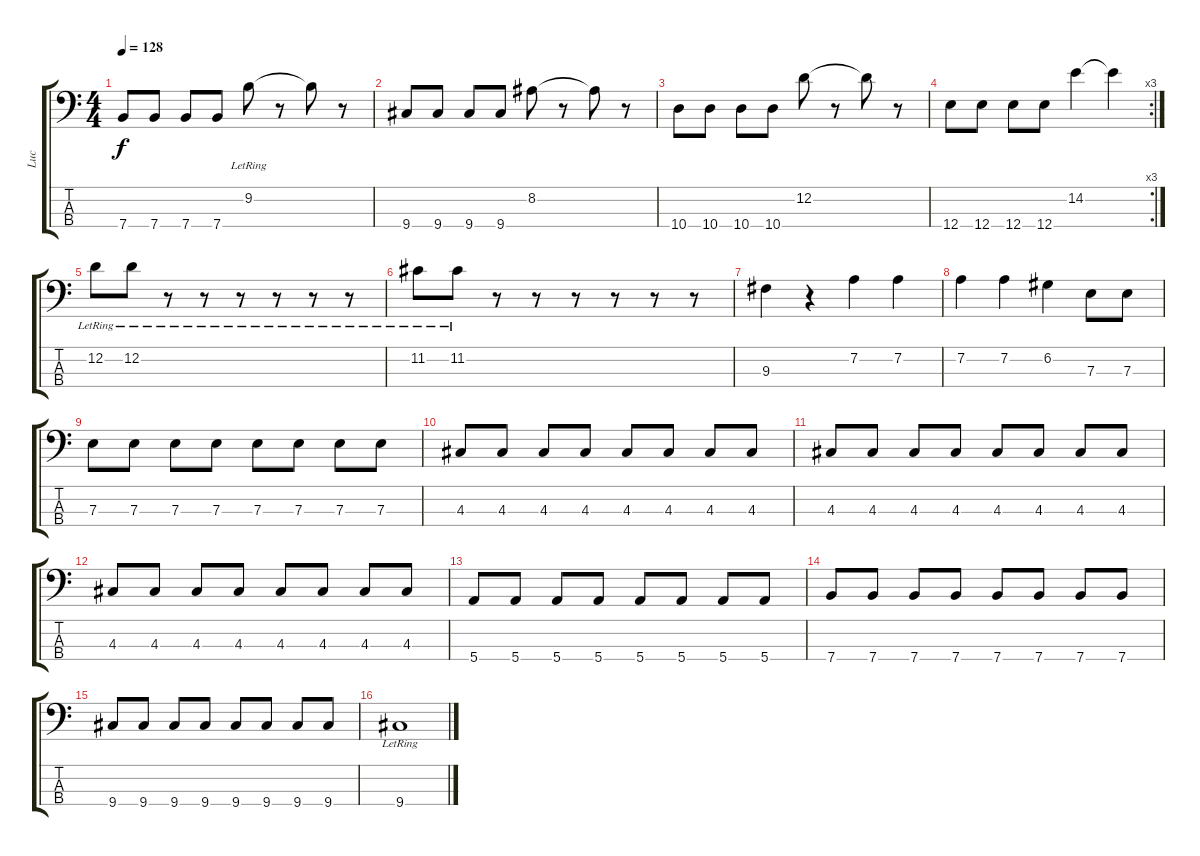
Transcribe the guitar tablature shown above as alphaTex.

\track ("Luc" "Luc") {instrument electricbassfinger}
\staff {score tabs}
\tuning (G2 D2 A1 E1) {hide}
\ts (4 4)
\tempo 128
\clef f4
\ks c
7.4.8{dy f} 7.4.8 7.4.8 7.4.8 9.2{lr}.8 r.8 9.2{t}.8 r.8 |
9.4.8 9.4.8 9.4.8 9.4.8 8.2.8 r.8 8.2{t}.8 r.8 |
10.4.8 10.4.8 10.4.8 10.4.8 12.2.8 r.8 12.2{t}.8 r.8 |
\rc 3
12.4.8 12.4.8 12.4.8 12.4.8 14.2.4 14.2{t}.4 |
12.2{lr}.8 12.2{lr}.8 r.8 r.8 r.8 r.8 r.8 r.8 |
11.2{lr}.8 11.2{lr}.8 r.8 r.8 r.8 r.8 r.8 r.8 |
9.3.4 r.4 7.2.4 7.2.4 |
7.2.4 7.2.4 6.2.4 7.3.8 7.3.8 |
7.3.8 7.3.8 7.3.8 7.3.8 7.3.8 7.3.8 7.3.8 7.3.8 |
4.3.8 4.3.8 4.3.8 4.3.8 4.3.8 4.3.8 4.3.8 4.3.8 |
4.3.8 4.3.8 4.3.8 4.3.8 4.3.8 4.3.8 4.3.8 4.3.8 |
4.3.8 4.3.8 4.3.8 4.3.8 4.3.8 4.3.8 4.3.8 4.3.8 |
5.4.8 5.4.8 5.4.8 5.4.8 5.4.8 5.4.8 5.4.8 5.4.8 |
7.4.8 7.4.8 7.4.8 7.4.8 7.4.8 7.4.8 7.4.8 7.4.8 |
9.4.8 9.4.8 9.4.8 9.4.8 9.4.8 9.4.8 9.4.8 9.4.8 |
9.4{lr}.1
